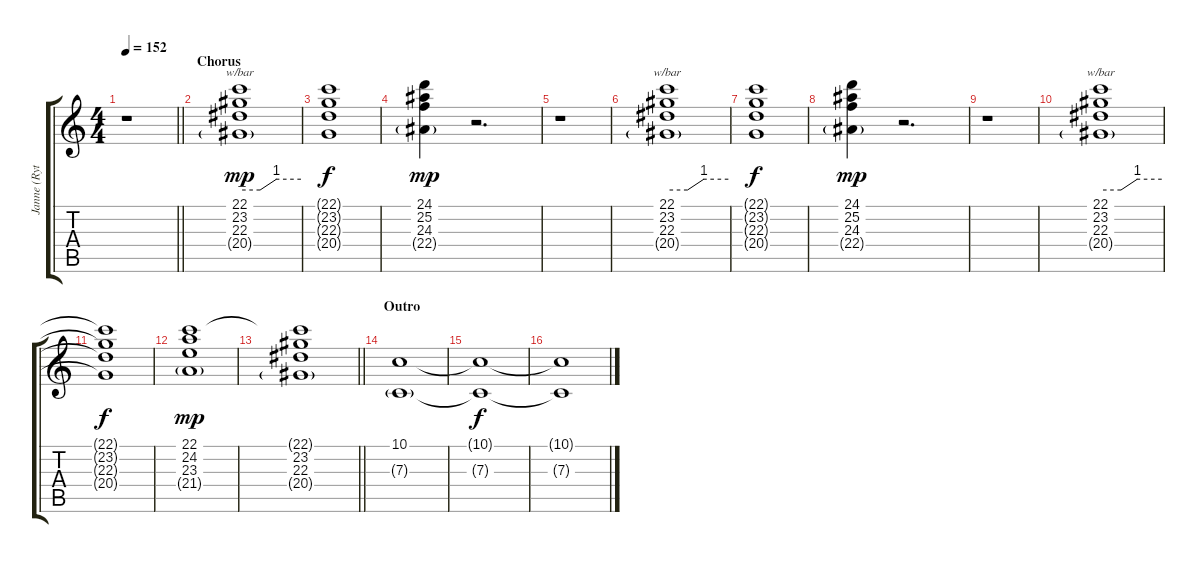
\track ("Janne (Rythm II)" "Janne (Ryt") {instrument choiraahs}
\staff {score tabs}
\tuning (D4 A3 F3 C3 G2 C2) {hide}
\ts (4 4)
\tempo 152
\clef g2
\barLineRight lightlight
\ks c
r.1{dy mp} |
\section ("" "Chorus")
(22.1 23.2 22.3 20.4{g}).1{tbe (custom default 0 0 20 0 36 4 60 4) volume 6 instrument choiraahs} |
(22.1{t} 23.2{t} 22.3{t} 20.4{t}).1{dy f} |
(24.1 25.2 24.3 22.4{g}).4{dy mp volume 4} r.2{d} |
r.1 |
(22.1 23.2 22.3 20.4{g}).1{tbe (custom default 0 0 20 0 36 4 60 4) volume 6 instrument choiraahs} |
(22.1{t} 23.2{t} 22.3{t} 20.4{t}).1{dy f} |
(24.1 25.2 24.3 22.4{g}).4{dy mp volume 2} r.2{d} |
r.1 |
(22.1 23.2 22.3 20.4{g}).1{tbe (custom default 0 0 20 0 36 4 60 4) volume 6 instrument choiraahs} |
(22.1{t} 23.2{t} 22.3{t} 20.4{t}).1{dy f} |
(22.1 24.2 23.3 21.4{g}).1{dy mp volume 6} |
\barLineRight lightlight
(22.1{t} 23.2 22.3 20.4{g}).1 |
\section ("" "Outro")
(10.1 7.3{g}).1{volume 7 balance 8 instrument choiraahs} |
(10.1{t} 7.3{t}).1{dy f volume 8} |
(10.1{t} 7.3{t}).1
